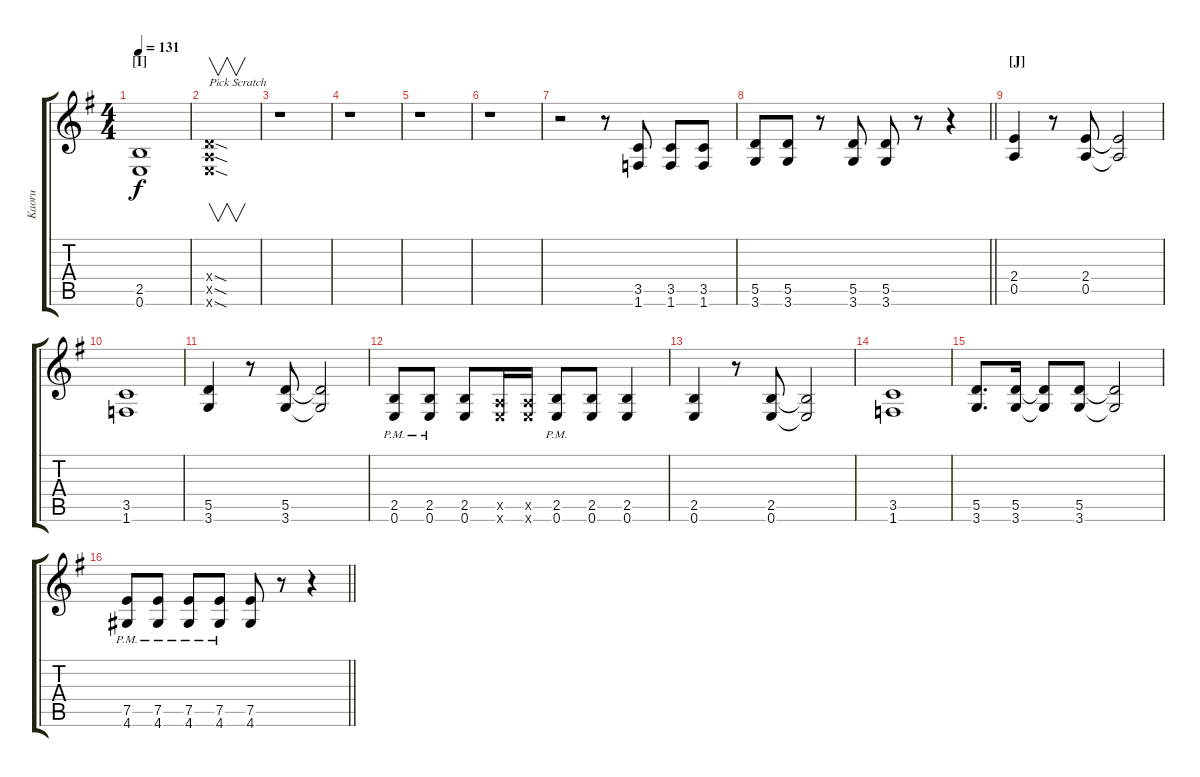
\track ("Kaoru" "Kaoru") {instrument overdrivenguitar}
\staff {score tabs}
\tuning (E4 B3 G3 D3 A2 E2) {hide}
\ts (4 4)
\section ("" "[I]")
\tempo 131
\clef g2
\ks eminor
(2.5 0.6).1{dy f} |
(0.4{sod x} 0.5{sod x} 0.6{sod x}).1{v txt "Pick Scratch"} |
r.1 |
r.1 |
r.1 |
r.1 |
r.2 r.8 (3.5 1.6).8 (3.5 1.6).8 (3.5 1.6).8 |
\barLineRight lightlight
(5.5 3.6).8 (5.5 3.6).8 r.8 (5.5 3.6).8 (5.5 3.6).8 r.8 r.4 |
\section ("" "[J]")
(2.4 0.5).4 r.8 (2.4 0.5).8 (2.4{t} 0.5{t}).2 |
(3.5 1.6).1 |
(5.5 3.6).4 r.8 (5.5 3.6).8 (5.5{t} 3.6{t}).2 |
(2.5{pm} 0.6{pm}).8 (2.5{pm} 0.6{pm}).8 (2.5 0.6).8 (0.5{x} 0.6{x}).16 (0.5{x} 0.6{x}).16 (2.5{pm} 0.6{pm}).8 (2.5 0.6).8 (2.5 0.6).4 |
(2.5 0.6).4 r.8 (2.5 0.6).8 (2.5{t} 0.6{t}).2 |
(3.5 1.6).1 |
(5.5 3.6).8{d} (5.5 3.6).16 (5.5{t} 3.6{t}).8 (5.5 3.6).8 (5.5{t} 3.6{t}).2 |
\barLineRight lightlight
(7.5{pm} 4.6{pm}).8 (7.5{pm} 4.6{pm}).8 (7.5{pm} 4.6{pm}).8 (7.5{pm} 4.6{pm}).8 (7.5 4.6).8 r.8 r.4
